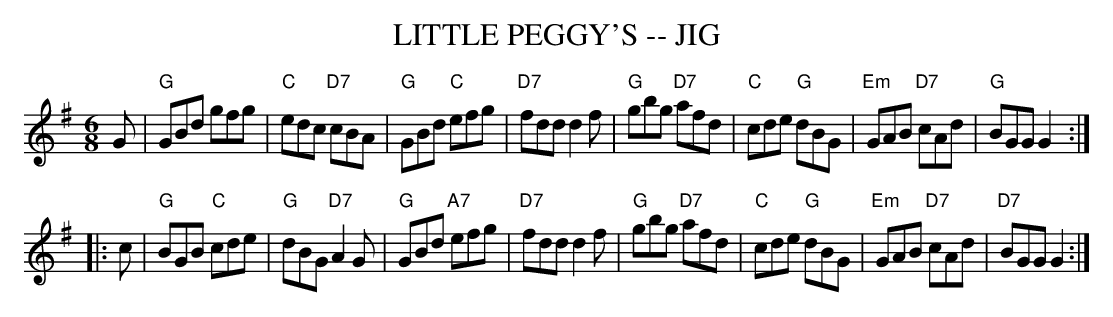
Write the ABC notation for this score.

X:1
T: LITTLE PEGGY'S -- JIG
M: 6/8
L: 1/8
K: G
G \
| "G"GBd     gfg | "C"edc "D7"cBA | "G"GBd  "C"efg |"D7"fdd d2f \
| "G"gbg "D7"afd | "C"cde  "G"dBG |"Em"GAB "D7"cAd | "G"BGG G2 :|
|: c \
| "G"BGB  "C"cde | "G"dBG "D7"A2G | "G"GBd "A7"efg |"D7"fdd d2f \
| "G"gbg "D7"afd | "C"cde  "G"dBG |"Em"GAB "D7"cAd |"D7"BGG G2 :|
